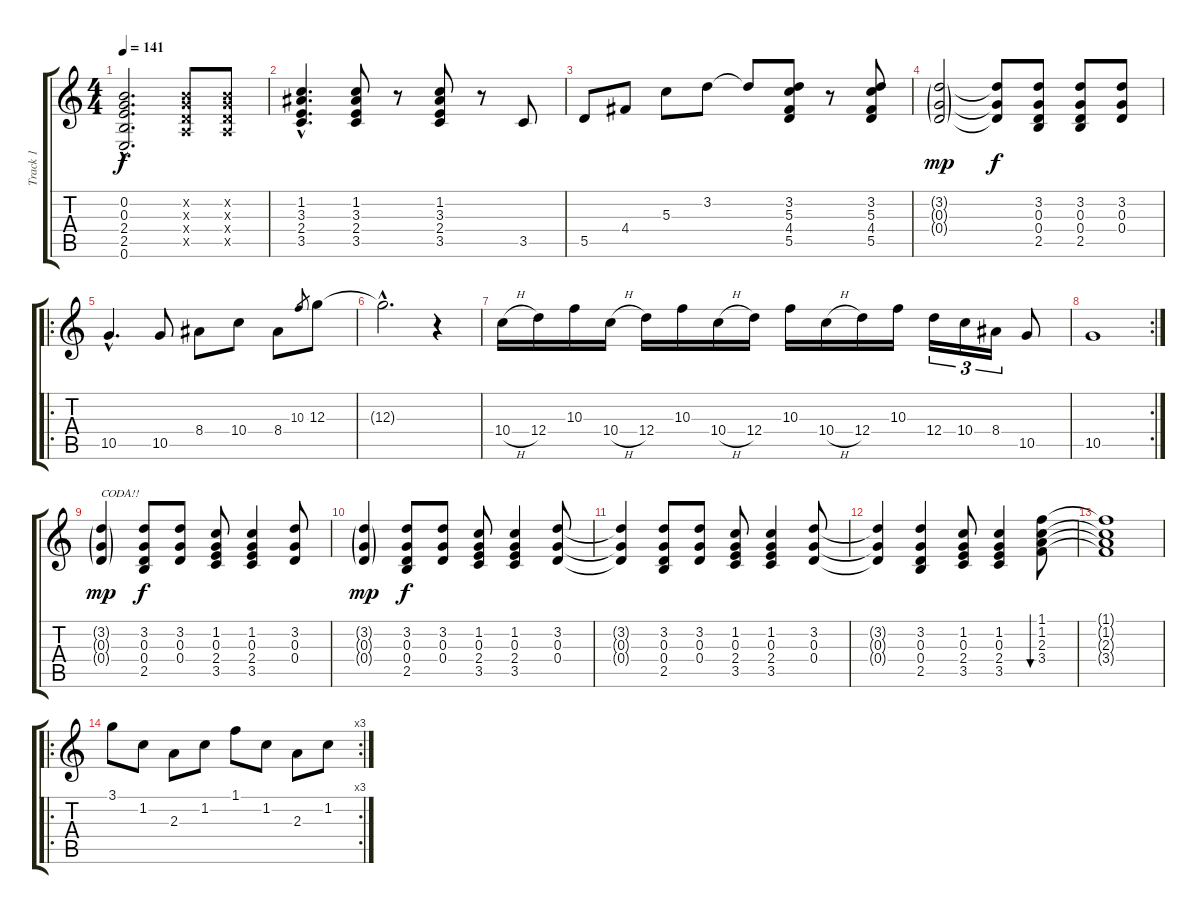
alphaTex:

\track ("Track 1" "Track 1") {instrument electricguitarclean}
\staff {score tabs}
\tuning (E4 B3 G3 D3 A2 E2) {hide}
\ts (4 4)
\tempo 141
\clef g2
\ks c
(0.2{hac t} 0.3{hac t} 2.4{hac t} 2.5{hac t} 0.6{hac t}).2{d dy f} (0.2{x} 0.3{x} 0.4{x} 0.5{x}).8 (0.2{x} 0.3{x} 0.4{x} 0.5{x}).8 |
(1.2{hac} 3.3{hac} 2.4{hac} 3.5{hac}).4{d} (1.2 3.3 2.4 3.5).8 r.8 (1.2 3.3 2.4 3.5).8 r.8 3.5.8 |
5.5.8 4.4.8 5.3.8 3.2.8 3.2{t}.8 (3.2 5.3 4.4 5.5).8 r.8 (3.2 5.3 4.4 5.5).8 |
(3.2{g} 0.3{g} 0.4{g}).2{dy mp} (3.2{t} 0.3{t} 0.4{t}).8{dy f} (3.2 0.3 0.4 2.5).8 (3.2 0.3 0.4 2.5).8 (3.2 0.3 0.4).8 |
\ro
10.5{hac}.4{d} 10.5.8 8.4.8 10.4.8 8.4.8 10.3.8{gr} 12.3.8 |
12.3{hac t}.2{d} r.4 |
10.4{h}.16 12.4.16 10.3.16 10.4{h}.16 12.4.16 10.3.16 10.4{h}.16 12.4.16 10.3.16 10.4{h}.16 12.4.16 10.3.16 12.4.16{tu (3 2)} 10.4.16{tu (3 2)} 8.4.16{tu (3 2)} 10.5.8 |
\rc 2
10.5.1 |
(3.2{g} 0.3{g} 0.4{g}).4{txt "CODA!!" dy mp} (3.2 0.3 0.4 2.5).8{dy f} (3.2 0.3 0.4).8 (1.2 0.3 2.4 3.5).8 (1.2 0.3 2.4 3.5).4 (3.2 0.3 0.4).8 |
(3.2{g} 0.3{g} 0.4{g}).4{dy mp} (3.2 0.3 0.4 2.5).8{dy f} (3.2 0.3 0.4).8 (1.2 0.3 2.4 3.5).8 (1.2 0.3 2.4 3.5).4 (3.2 0.3 0.4).8 |
(3.2{t} 0.3{t} 0.4{t}).4 (3.2 0.3 0.4 2.5).8 (3.2 0.3 0.4).8 (1.2 0.3 2.4 3.5).8 (1.2 0.3 2.4 3.5).4 (3.2 0.3 0.4).8 |
(3.2{t} 0.3{t} 0.4{t}).4 (3.2 0.3 0.4 2.5).4 (1.2 0.3 2.4 3.5).8 (1.2 0.3 2.4 3.5).4 (1.1 1.2 2.3 3.4).8{bu 60} |
(1.1{t} 1.2{t} 2.3{t} 3.4{t}).1 |
\ro
\rc 3
3.1.8 1.2.8 2.3.8 1.2.8 1.1.8 1.2.8 2.3.8 1.2.8
